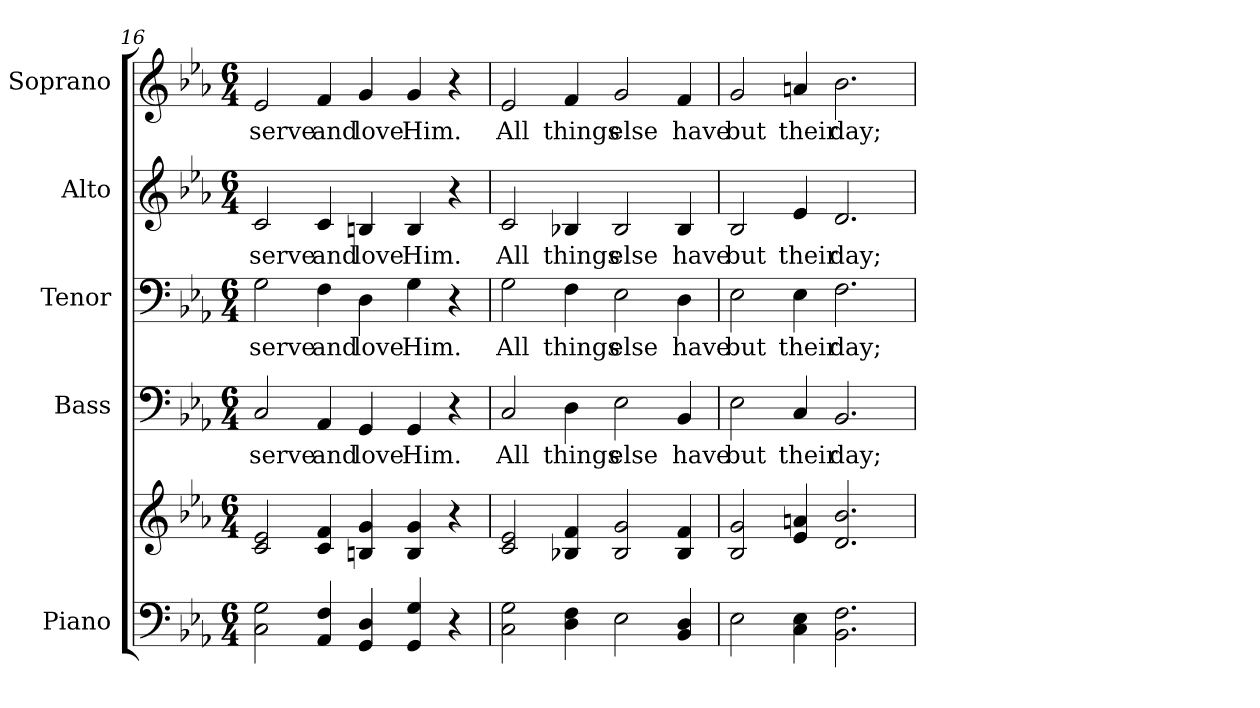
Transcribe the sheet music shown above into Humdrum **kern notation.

**kern	**kern	**kern	**text	**kern	**text	**kern	**text	**kern	**text
*part5	*part5	*part4	*part4	*part3	*part3	*part2	*part2	*part1	*part1
*staff6	*staff5	*staff4	*staff4	*staff3	*staff3	*staff2	*staff2	*staff1	*staff1
*I"Piano	*	*I"Bass	*	*I"Tenor	*	*I"Alto	*	*I"Soprano	*
*I'Pno.	*	*I'B.	*	*I'T.	*	*I'A.	*	*I'S.	*
*clefF4	*clefG2	*clefF4	*	*clefF4	*	*clefG2	*	*clefG2	*
*k[b-e-a-]	*k[b-e-a-]	*k[b-e-a-]	*	*k[b-e-a-]	*	*k[b-e-a-]	*	*k[b-e-a-]	*
*E-:	*E-:	*E-:	*	*E-:	*	*E-:	*	*E-:	*
*M6/4	*M6/4	*M6/4	*	*M6/4	*	*M6/4	*	*M6/4	*
=16	=16	=16	=16	=16	=16	=16	=16	=16	=16
!	!	!	!LO:LY:b:color=#000000	!	!	!	!	!	!
!	!	!	!	!	!LO:LY:b:color=#000000	!	!	!	!
!	!	!	!	!	!	!	!LO:LY:b:color=#000000	!	!
!	!	!	!	!	!	!	!	!	!LO:LY:b:color=#000000
2Ci\ 2Gi	2ci/ 2e-i	2Ci/	serve	2Gi\	serve	2ci/	serve	2e-i/	serve
!	!	!	!LO:LY:b:color=#000000	!	!	!	!	!	!
!	!	!	!	!	!LO:LY:b:color=#000000	!	!	!	!
!	!	!	!	!	!	!	!LO:LY:b:color=#000000	!	!
!	!	!	!	!	!	!	!	!	!LO:LY:b:color=#000000
4AA-i/ 4Fi	4ci/ 4fi	4AA-i/	and	4Fi\	and	4ci/	and	4fi/	and
!	!	!	!LO:LY:b:color=#000000	!	!	!	!	!	!
!	!	!	!	!	!LO:LY:b:color=#000000	!	!	!	!
!	!	!	!	!	!	!	!LO:LY:b:color=#000000	!	!
!	!	!	!	!	!	!	!	!	!LO:LY:b:color=#000000
4GGi/ 4Di	4Bni/ 4gi	4GGi/	love	4Di\	love	4Bni/	love	4gi/	love
!	!	!	!LO:LY:b:color=#000000	!	!	!	!	!	!
!	!	!	!	!	!LO:LY:b:color=#000000	!	!	!	!
!	!	!	!	!	!	!	!LO:LY:b:color=#000000	!	!
!	!	!	!	!	!	!	!	!	!LO:LY:b:color=#000000
4GGi/ 4Gi	4Bi/ 4gi	4GGi/	Him.	4Gi\	Him.	4Bi/	Him.	4gi/	Him.
4r	4r	4r	.	4r	.	4r	.	4r	.
!!LO:PB:g=z
=17	=17	=17	=17	=17	=17	=17	=17	=17	=17
!	!	!	!LO:LY:b:color=#000000	!	!	!	!	!	!
!	!	!	!	!	!LO:LY:b:color=#000000	!	!	!	!
!	!	!	!	!	!	!	!LO:LY:b:color=#000000	!	!
!	!	!	!	!	!	!	!	!	!LO:LY:b:color=#000000
2Ci\ 2Gi	2ci/ 2e-i	2Ci/	All	2Gi\	All	2ci/	All	2e-i/	All
!	!	!	!LO:LY:b:color=#000000	!	!	!	!	!	!
!	!	!	!	!	!LO:LY:b:color=#000000	!	!	!	!
!	!	!	!	!	!	!	!LO:LY:b:color=#000000	!	!
!	!	!	!	!	!	!	!	!	!LO:LY:b:color=#000000
4Di\ 4Fi	4B-Xi/ 4fi	4Di\	things	4Fi\	things	4B-Xi/	things	4fi/	things
!	!	!	!LO:LY:b:color=#000000	!	!	!	!	!	!
!	!	!	!	!	!LO:LY:b:color=#000000	!	!	!	!
!	!	!	!	!	!	!	!LO:LY:b:color=#000000	!	!
!	!	!	!	!	!	!	!	!	!LO:LY:b:color=#000000
2E-i\	2B-i/ 2gi	2E-i\	else	2E-i\	else	2B-i/	else	2gi/	else
!	!	!	!LO:LY:b:color=#000000	!	!	!	!	!	!
!	!	!	!	!	!LO:LY:b:color=#000000	!	!	!	!
!	!	!	!	!	!	!	!LO:LY:b:color=#000000	!	!
!	!	!	!	!	!	!	!	!	!LO:LY:b:color=#000000
4BB-i/ 4Di	4B-i/ 4fi	4BB-i/	have	4Di\	have	4B-i/	have	4fi/	have
=18	=18	=18	=18	=18	=18	=18	=18	=18	=18
!	!	!	!LO:LY:b:color=#000000	!	!	!	!	!	!
!	!	!	!	!	!LO:LY:b:color=#000000	!	!	!	!
!	!	!	!	!	!	!	!LO:LY:b:color=#000000	!	!
!	!	!	!	!	!	!	!	!	!LO:LY:b:color=#000000
2E-i\	2B-i/ 2gi	2E-i\	but	2E-i\	but	2B-i/	but	2gi/	but
!	!	!	!LO:LY:b:color=#000000	!	!	!	!	!	!
!	!	!	!	!	!LO:LY:b:color=#000000	!	!	!	!
!	!	!	!	!	!	!	!LO:LY:b:color=#000000	!	!
!	!	!	!	!	!	!	!	!	!LO:LY:b:color=#000000
4Ci\ 4E-i	4e-i/ 4ani	4Ci/	their	4E-i\	their	4e-i/	their	4ani/	their
!	!	!	!LO:LY:b:color=#000000	!	!	!	!	!	!
!	!	!	!	!	!LO:LY:b:color=#000000	!	!	!	!
!	!	!	!	!	!	!	!LO:LY:b:color=#000000	!	!
!	!	!	!	!	!	!	!	!	!LO:LY:b:color=#000000
2.BB-i\ 2.Fi	2.di/ 2.b-i	2.BB-i/	day;	2.Fi\	day;	2.di/	day;	2.b-i\	day;
=	=	=	=	=	=	=	=	=	=
*-	*-	*-	*-	*-	*-	*-	*-	*-	*-
